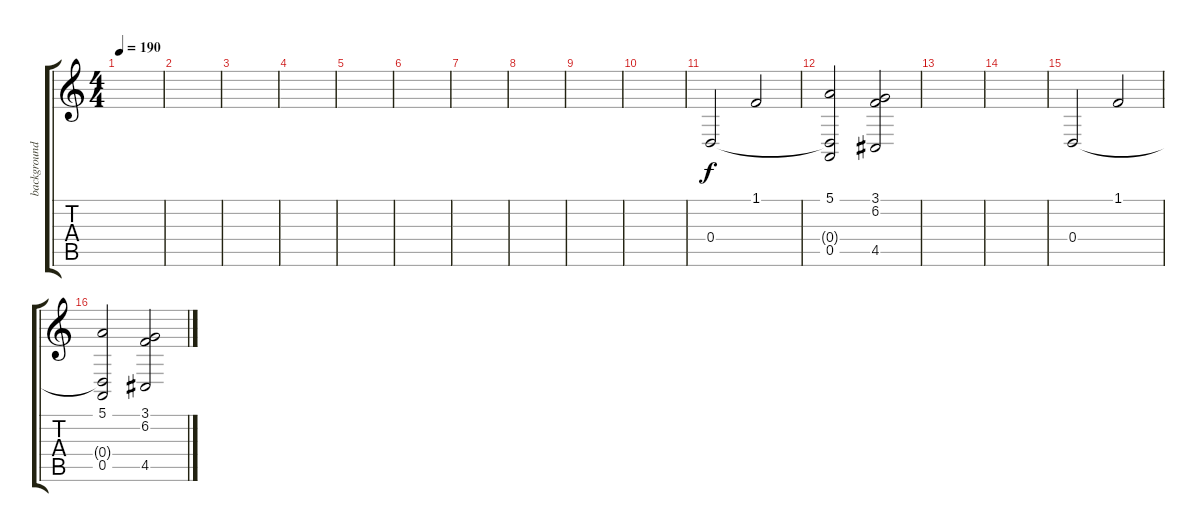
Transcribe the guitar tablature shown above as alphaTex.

\track ("background vocals" "background") {instrument choiraahs}
\staff {score tabs}
\tuning (E4 B3 G3 D3 A2 E2) {hide}
\ts (4 4)
\tempo 190
\clef g2
\ks c
|
|
|
|
|
|
|
|
|
|
0.4.2 1.1.2 |
(5.1 0.4{t} 0.5).2 (3.1 6.2 4.5).2 |
|
|
0.4.2 1.1.2 |
(5.1 0.4{t} 0.5).2 (3.1 6.2 4.5).2
